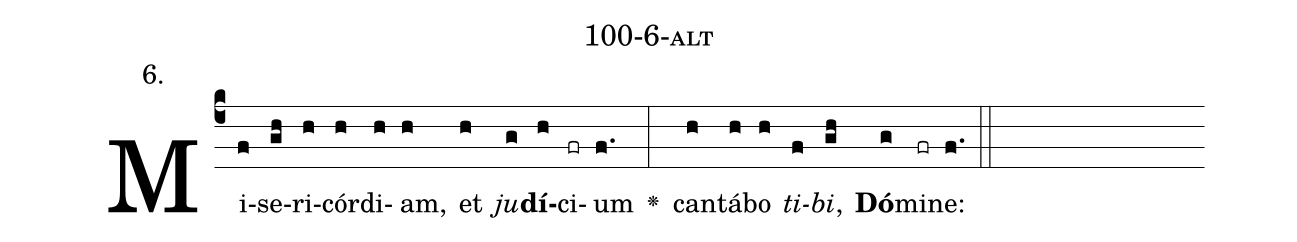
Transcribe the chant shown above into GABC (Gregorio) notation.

name: 100-6-alt;
annotation: 6.;
%%
(c4)Mi(f)se(gh)ri(h)cór(h)di(h)am,(h) et(h) <i>ju</i>(g)<b>dí</b>(h)ci(fr)um(f.) <v>\greheightstar</v>(:) can(h)tá(h)bo(h) <i>ti</i>(f)<i>bi</i>,(gh) <b>Dó</b>(g)mi(fr)ne:(f.) (::)


%E(h) u(h) o(f) u(gh) a(g) e.(f.) (::)
